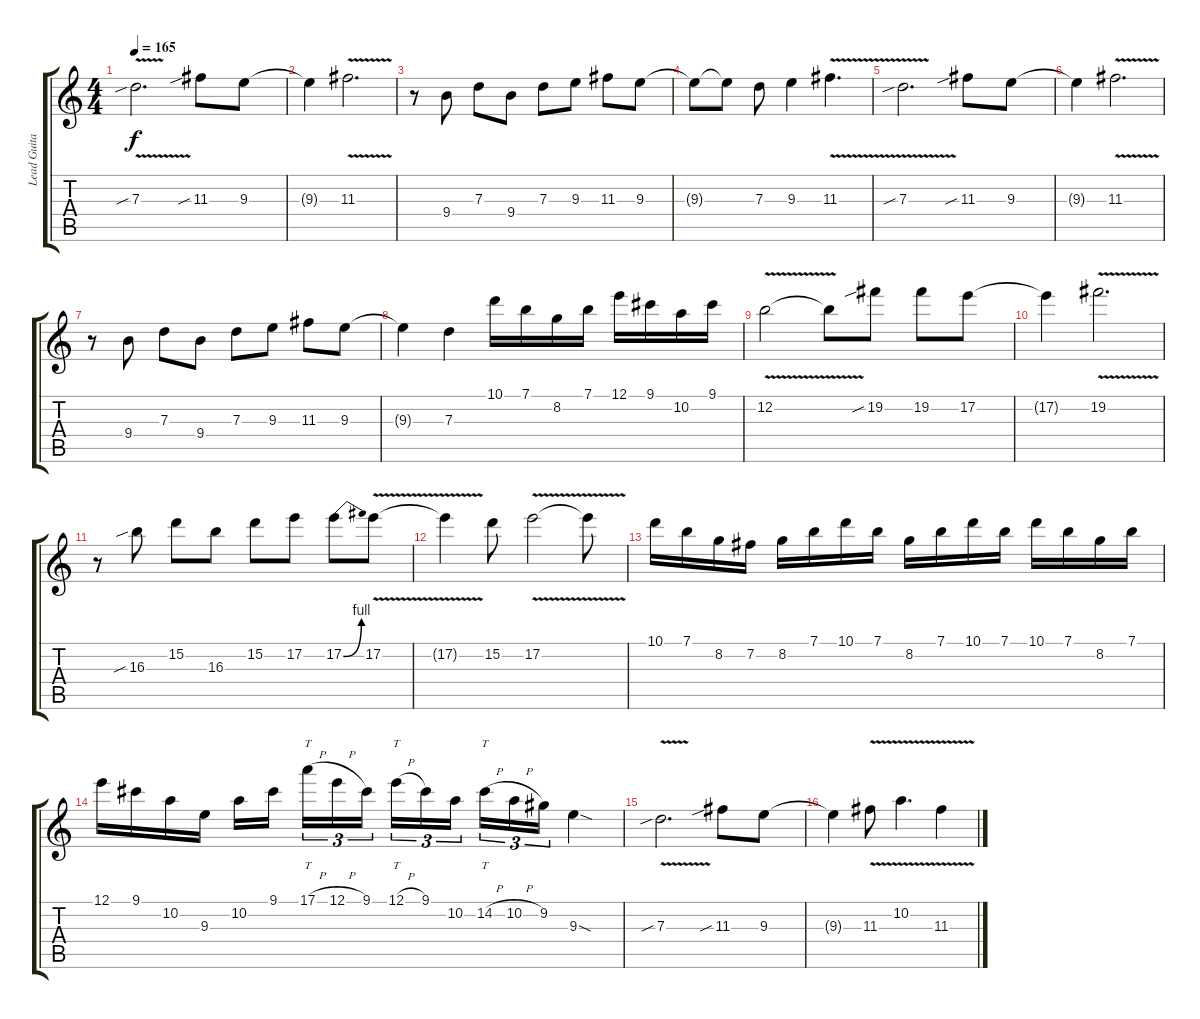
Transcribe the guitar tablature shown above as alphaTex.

\track ("Lead Guitar" "Lead Guita") {instrument distortionguitar}
\staff {score tabs}
\tuning (E4 B3 G3 D3 A2 E2) {hide}
\ts (4 4)
\tempo 165
\clef g2
\ks c
7.3{v sib}.2{d dy f} 11.3{sib}.8 9.3.8 |
9.3{t}.4 11.3{v}.2{d} |
r.8 9.4.8 7.3.8 9.4.8 7.3.8 9.3.8 11.3.8 9.3.8 |
9.3{t}.8 9.3{t}.8 7.3.8 9.3.4 11.3{v}.4{d} |
7.3{v sib}.2{d} 11.3{sib}.8 9.3.8 |
9.3{t}.4 11.3{v}.2{d} |
r.8 9.4.8 7.3.8 9.4.8 7.3.8 9.3.8 11.3.8 9.3.8 |
9.3{t}.4 7.3.4 10.1.16 7.1.16 8.2.16 7.1.16 12.1.16 9.1.16 10.2.16 9.1.16 |
12.2{v}.2 12.2{t}.8 19.2{sib}.8 19.2.8 17.2.8 |
17.2{t}.4 19.2{v}.2{d} |
r.8 16.3{sib}.8 15.2.8 16.3.8 15.2.8 17.2.8 17.2{be (bend 0 0 60 4)}.8 17.2{v}.8 |
17.2{t}.4 15.2.8 17.2{v}.2 17.2{t}.8 |
10.1.16 7.1.16 8.2.16 7.2.16 8.2.16 7.1.16 10.1.16 7.1.16 8.2.16 7.1.16 10.1.16 7.1.16 10.1.16 7.1.16 8.2.16 7.1.16 |
12.1.16 9.1.16 10.2.16 9.3.16 10.2.16 9.1.16{beam splitsecondary} 17.1{h}.16{tt tu (3 2)} 12.1{h}.16{tu (3 2)} 9.1.16{tu (3 2)} 12.1{h}.16{tt tu (3 2)} 9.1.16{tu (3 2)} 10.2.16{tu (3 2) beam splitsecondary} 14.2{h}.16{tt tu (3 2)} 10.2{h}.16{tu (3 2)} 9.2.16{tu (3 2)} 9.3{sod}.4 |
7.3{v sib}.2{d} 11.3{sib}.8 9.3.8 |
9.3{t}.4 11.3{v}.8 10.2{v}.4{d} 11.3{v}.4
